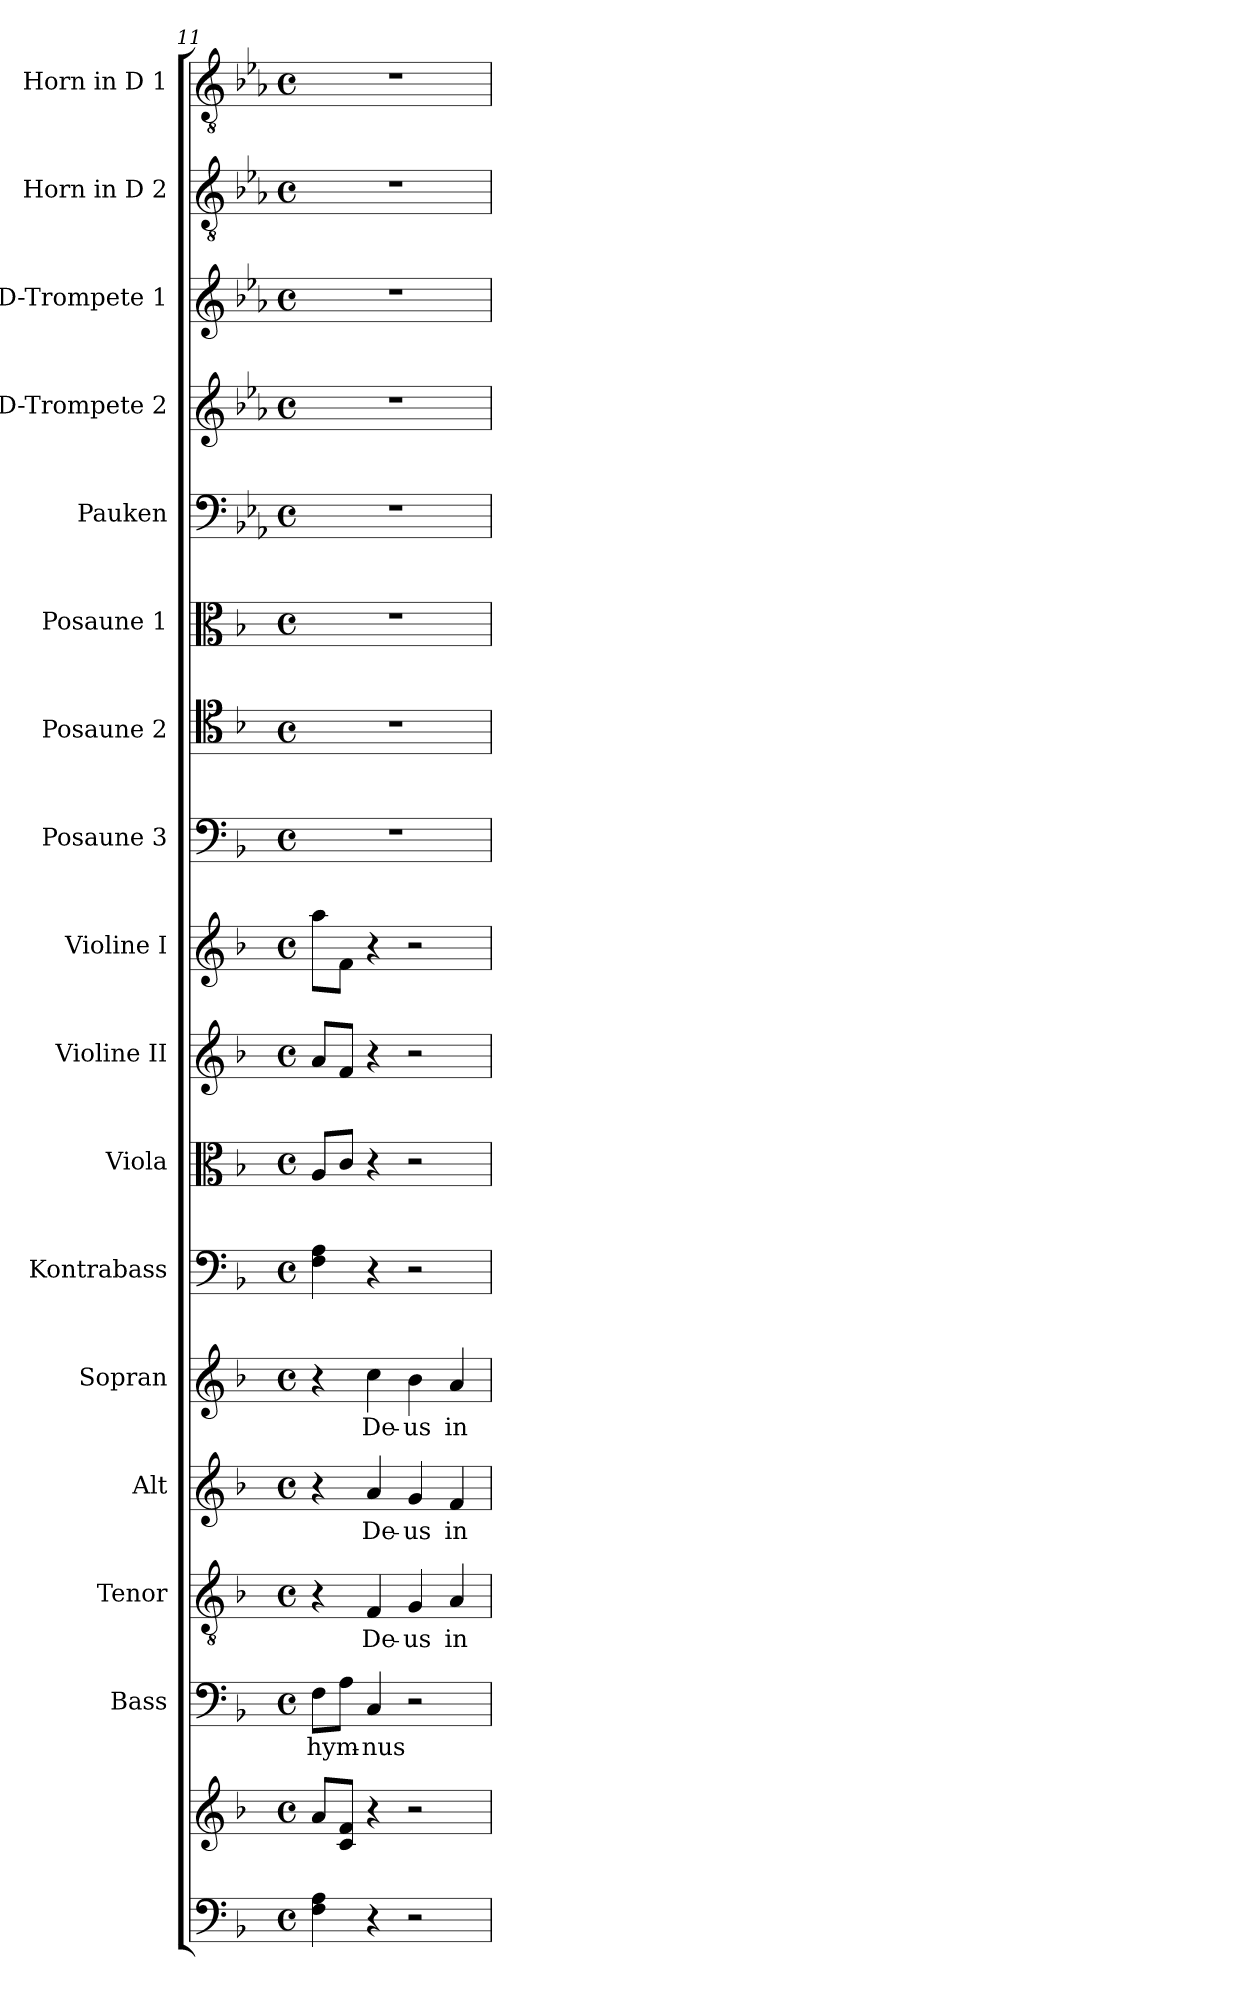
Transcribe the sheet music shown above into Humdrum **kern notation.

**kern	**kern	**kern	**text	**kern	**text	**kern	**text	**kern	**text	**kern	**kern	**kern	**kern	**kern	**kern	**kern	**kern	**kern	**kern	**kern	**kern
*part17	*part17	*part16	*part16	*part15	*part15	*part14	*part14	*part13	*part13	*part12	*part11	*part10	*part9	*part8	*part7	*part6	*part5	*part4	*part3	*part2	*part1
*staff18	*staff17	*staff16	*staff16	*staff15	*staff15	*staff14	*staff14	*staff13	*staff13	*staff12	*staff11	*staff10	*staff9	*staff8	*staff7	*staff6	*staff5	*staff4	*staff3	*staff2	*staff1
*	*	*I"Bass	*	*I"Tenor	*	*I"Alt	*	*I"Sopran	*	*I"Kontrabass	*I"Viola	*I"Violine II	*I"Violine I	*I"Posaune 3	*I"Posaune 2	*I"Posaune 1	*I"Pauken	*I"D-Trompete 2	*I"D-Trompete 1	*I"Horn in D 2	*I"Horn in D 1
*	*	*I'B.	*	*I'T.	*	*I'A.	*	*I'S.	*	*I'Kb.	*I'Vla.	*I'Vl. II	*I'Vl. I	*I'Pos. 3	*I'Pos. 2	*I'Pos. 1	*I'Pk.	*I'D Trp. 2	*I'D Trp. 1	*I'Hrn. 2	*I'Hrn. 1
*clefF4	*clefG2	*clefF4	*	*clefGv2	*	*clefG2	*	*clefG2	*	*clefF4	*clefC3	*clefG2	*clefG2	*clefF4	*clefC4	*clefC3	*clefF4	*clefG2	*clefG2	*clefGv2	*clefGv2
*	*	*	*	*	*	*	*	*	*	*ITrd7c12	*	*	*	*	*	*	*ITrd-1c-2	*ITrd-1c-2	*ITrd-1c-2	*ITrd-1c-2	*ITrd-1c-2
*k[b-]	*k[b-]	*k[b-]	*	*k[b-]	*	*k[b-]	*	*k[b-]	*	*k[b-]	*k[b-]	*k[b-]	*k[b-]	*k[b-]	*k[b-]	*k[b-]	*k[b-]	*k[b-]	*k[b-]	*k[b-]	*k[b-]
*F:	*F:	*F:	*	*F:	*	*F:	*	*F:	*	*F:	*F:	*F:	*F:	*F:	*F:	*F:	*F:	*F:	*F:	*F:	*F:
*M4/4	*M4/4	*M4/4	*	*M4/4	*	*M4/4	*	*M4/4	*	*M4/4	*M4/4	*M4/4	*M4/4	*M4/4	*M4/4	*M4/4	*M4/4	*M4/4	*M4/4	*M4/4	*M4/4
*met(c)	*met(c)	*met(c)	*	*met(c)	*	*met(c)	*	*met(c)	*	*met(c)	*met(c)	*met(c)	*met(c)	*met(c)	*met(c)	*met(c)	*met(c)	*met(c)	*met(c)	*met(c)	*met(c)
=11	=11	=11	=11	=11	=11	=11	=11	=11	=11	=11	=11	=11	=11	=11	=11	=11	=11	=11	=11	=11	=11
!	!	!	!LO:LY:b	!	!	!	!	!	!	!	!	!	!	!	!	!	!	!	!	!	!
4F\ 4A\	8a/L	8F\L	hym-	4r	.	4r	.	4r	.	4FF\ 4AA\	8A/L	8a/L	8aa\L	1r	1r	1r	1r	1r	1r	1r	1r
.	8c/ 8f/J	8A\J	.	.	.	.	.	.	.	.	8c/J	8f/J	8f\J	.	.	.	.	.	.	.	.
!	!	!	!LO:LY:b	!	!LO:LY:b	!	!LO:LY:b	!	!LO:LY:b	!	!	!	!	!	!	!	!	!	!	!	!
4r	4r	4C/	-nus	4F/	De-	4a/	De-	4cc\	De-	4r	4r	4r	4r	.	.	.	.	.	.	.	.
!	!	!	!	!	!LO:LY:b	!	!LO:LY:b	!	!LO:LY:b	!	!	!	!	!	!	!	!	!	!	!	!
2r	2r	2r	.	4G/	-us	4g/	-us	4b-\	-us	2r	2r	2r	2r	.	.	.	.	.	.	.	.
!	!	!	!	!	!LO:LY:b	!	!LO:LY:b	!	!LO:LY:b	!	!	!	!	!	!	!	!	!	!	!	!
.	.	.	.	4A/	in	4f/	in	4a/	in	.	.	.	.	.	.	.	.	.	.	.	.
=	=	=	=	=	=	=	=	=	=	=	=	=	=	=	=	=	=	=	=	=	=
*-	*-	*-	*-	*-	*-	*-	*-	*-	*-	*-	*-	*-	*-	*-	*-	*-	*-	*-	*-	*-	*-
